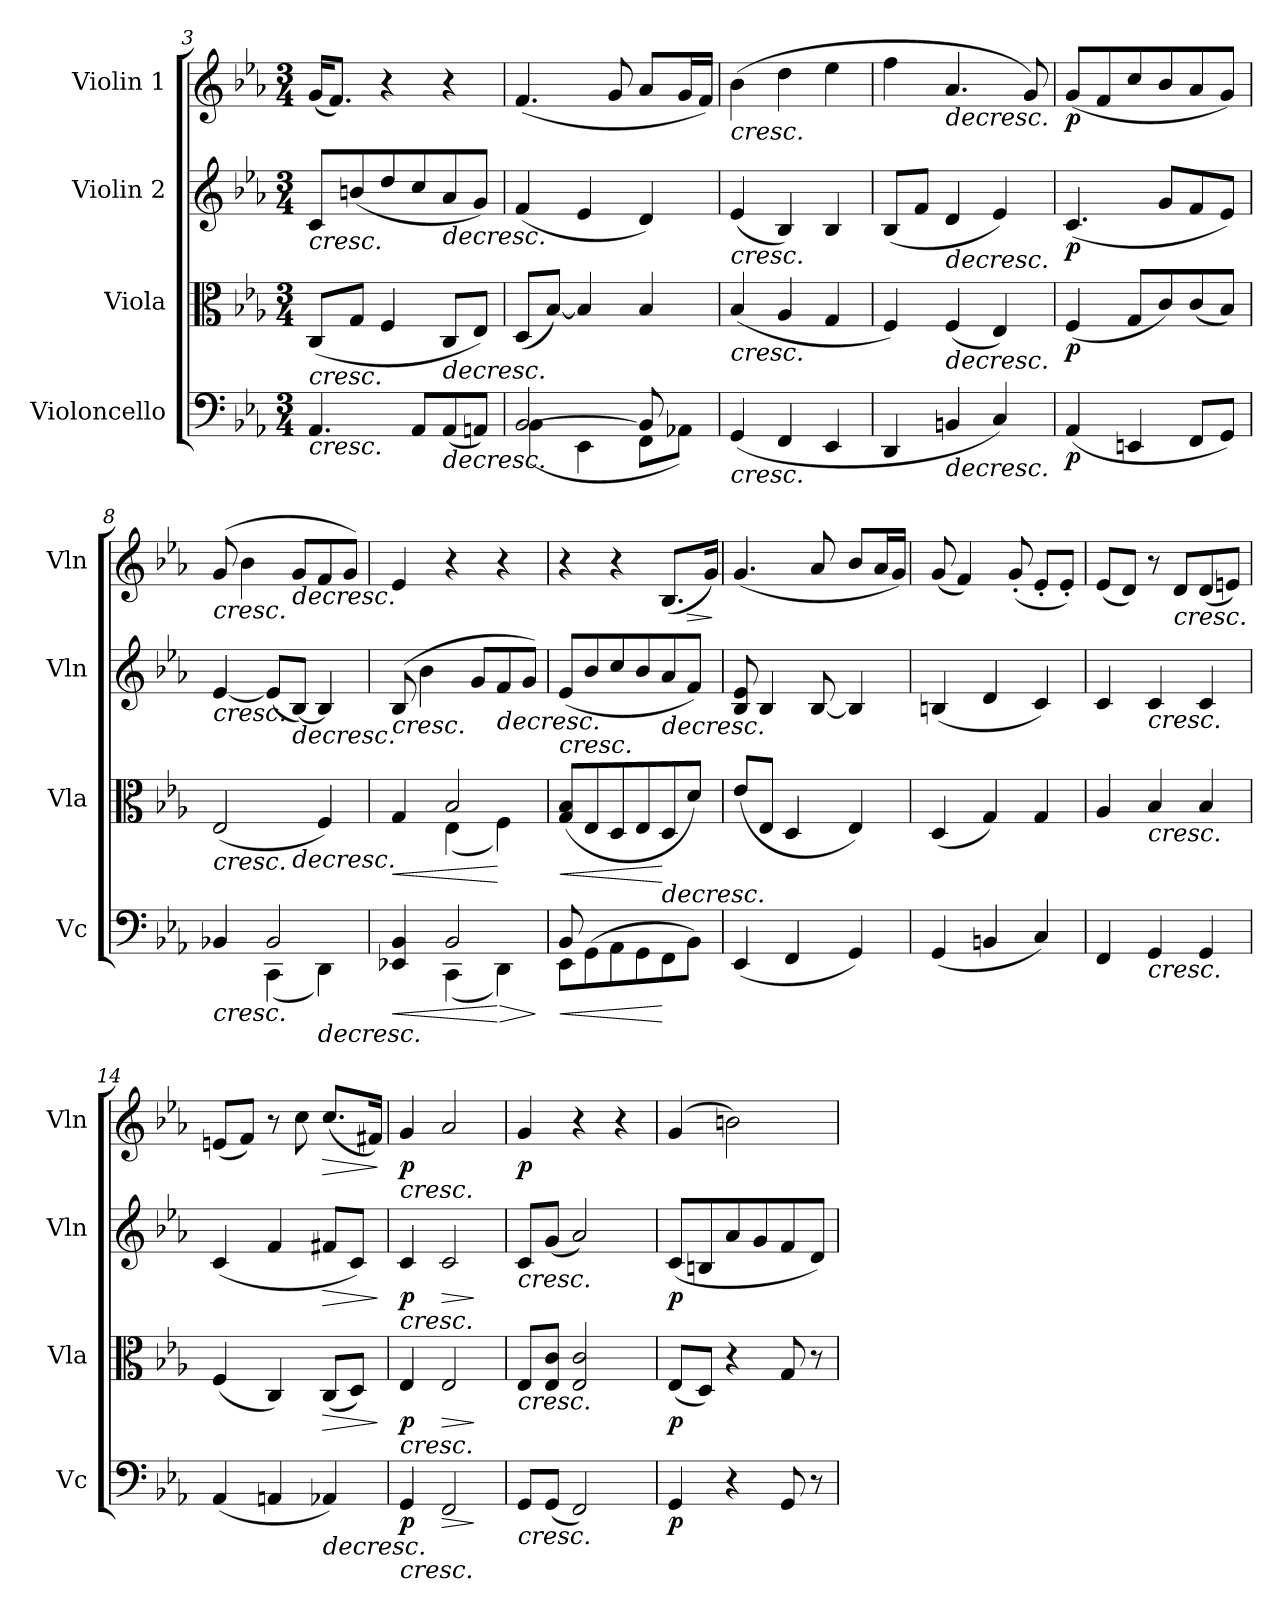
**kern	**dynam	**kern	**dynam	**kern	**dynam	**kern	**dynam
*part4	*part4	*part3	*part3	*part2	*part2	*part1	*part1
*staff4	*staff4	*staff3	*staff3	*staff2	*staff2	*staff1	*staff1
*I"Violoncello	*	*I"Viola	*	*I"Violin 2	*	*I"Violin 1	*
*I'Vc	*	*I'Vla	*	*I'Vln	*	*I'Vln	*
*clefF4	*	*clefC3	*	*clefG2	*	*clefG2	*
*k[b-e-a-]	*	*k[b-e-a-]	*	*k[b-e-a-]	*	*k[b-e-a-]	*
*M3/4	*	*M3/4	*	*M3/4	*	*M3/4	*
=3	=3	=3	=3	=3	=3	=3	=3
!	!LO:HP:b	!	!LO:HP:b	!	!LO:HP:b	!	!
4.AA-/	<	(8C/L	<	8c/L	<	(16g/KL	.
.	.	.	.	.	.	8.f/J)	.
.	.	8G/J	.	(8bn/	.	.	.
.	.	4F/	.	8dd/	.	4r	.
8AA-/L	.	.	.	8cc/	.	.	.
!	!LO:HP:b	!	!LO:HP:b	!	!LO:HP:b	!	!
(8AA-/	>	8C/L	>	8a-/	>	4r	.
8AAn/J)	.	8E-/J)	.	8g/J)	.	.	.
.	[	.	[	.	[	.	.
=4	=4	=4	=4	=4	=4	=4	=4
*^	*	*	*	*	*	*	*
[2BB-/	(4BB-\	.	(8D/L	.	(4f/	.	(4.f/	.
.	.	.	[8B-/J)	.	.	.	.	.
.	4EE-\	.	4B-/]	.	4e-/	.	.	.
.	.	.	.	.	.	.	8g/	.
8BB-/]	8FF\L	.	4B-/	.	4d/)	.	8a-/L	.
8ryy	8AA-X\J)	.	.	.	.	.	16g/L	.
.	.	.	.	.	.	.	16f/JJ)	.
*v	*v	*	*	*	*	*	*	*
=5	=5	=5	=5	=5	=5	=5	=5
!	!LO:HP:b	!	!LO:HP:b	!	!LO:HP:b	!	!LO:HP:b
(4GG/	<	(4B-/	<	(4e-/	<	(4b-\	<
4FF/	.	4A-/	.	4B-/)	.	4dd\	.
4EE-/	.	4G/	.	4B-/	.	4ee-\	.
=6	=6	=6	=6	=6	=6	=6	=6
4DD/	.	4F/)	.	(8B-/L	.	4ff\	.
.	.	.	.	8f/J	.	.	.
!	!LO:HP:n=1:b	!	!LO:HP:n=1:b	!	!LO:HP:n=1:b	!	!LO:HP:b
4BBn/	] >	(4F/	] >	4d/	] >	4.a-/	>
4C/)	.	4E-/)	.	4e-/)	.	.	.
.	.	.	.	.	.	8g/)	.
.	[	.	[	.	[	.	[
!!LO:LB:g=z
=7	=7	=7	=7	=7	=7	=7	=7
!	!LO:DY:b	!	!LO:DY:b	!	!LO:DY:b	!	!LO:DY:b
(4AA-/	p	(4F/	p	(4.c/	p	(8g/L	p
.	.	.	.	.	.	8f/	.
4EEn/	.	8G/L	.	.	.	8cc/	.
.	.	8c/)	.	8g/L	.	8b-/	.
8FF/L	.	(8c/	.	8f/	.	8a-/	.
8GG/J)	.	8B-/J)	.	8e-/J)	.	8g/J)	.
!!LO:LB:g=z
=8	=8	=8	=8	=8	=8	=8	=8
!	!LO:HP:b	!	!LO:HP:b	!	!LO:HP:b	!	!LO:HP:b
*^	*	*^	*	*	*	*	*
4BB-X/	4ryy	<	(2E-/	8ryy	<	[4e-/	<	(8g/	<
.	.	.	.	8ryy	.	.	.	4b-\	.
2BB-/	(4CC\	.	.	8ryy	.	(8e-/L]	.	.	.
!	!	!	!	!	!LO:HP:n=1:b	!	!LO:HP:n=1:b	!	!LO:HP:n=1:b
.	.	.	.	8ryy	] >	[8B-/J)	] >	8g/L	] >
!	!	!LO:HP:n=1:b	!	!	!	!	!	!	!
.	4DD\)	] >	4F/)	4ryy	.	4B-/]	.	8f/	.
.	.	.	.	.	.	.	.	8g/J)	.
*v	*v	*	*	*	*	*	*	*	*
*	*	*v	*v	*	*	*	*	*
.	.	.	.	.	[	.	[
=9	=9	=9	=9	=9	=9	=9	=9
!	!LO:HP:b	!	!LO:HP:b	!	!LO:HP:b	!	!
*^	*	*^	*	*	*	*	*
4EE-X/ 4BB-/	4ryy	<	4G/	4ryy	<	(8B-/	<	4e-/	.
.	.	.	.	.	.	4b-\	.	.	.
2BB-/	(4CC\	.	2B-/	(4E-\	.	.	.	4r	.
.	.	.	.	.	.	8g/L	.	.	.
!	!	!LO:HP:n=1:b	!	!	!	!	!LO:HP:n=1:b	!	!
.	4DD\)	[ >	.	4F\)	[	8f/	] >	4r	.
.	.	.	.	.	.	8g/J)	.	.	.
*v	*v	*	*	*	*	*	*	*	*
*	*	*v	*v	*	*	*	*	*
.	]	.	]	.	[	.	.
=10	=10	=10	=10	=10	=10	=10	=10
!	!LO:HP:b	!	!LO:HP:b	!	!LO:HP:b	!	!
*^	*	*	*	*	*	*^	*
8BB-/	8EE-\L	<	(8G/ 8B-/L	<	(8e-/L	<	4r	4ryy	.
8ryy	(>8GG\	.	8E-/	.	8b-/	.	.	.	.
2ryy	8AA-\	.	8D/	.	8cc/	.	4r	8ryy	.
.	8GG\	.	8E-/	.	8b-/	.	.	8ryy	.
!	!	!	!	!LO:HP:n=1:b	!	!LO:HP:n=1:b	!	!	!
.	8FF\	[	8D/	[ >	8a-/	] >	(8.B-/L	8ryy	.
!	!	!	!	!	!	!	!	!	!LO:HP:b
.	8BB-\J)	.	8d/J)	.	8f/J)	.	.	8ryy	>
.	.	.	.	.	.	.	16g/Jk)	.	.
*v	*v	*	*	*	*	*	*v	*v	*
.	]	.	[	.	[	.	]
=11	=11	=11	=11	=11	=11	=11	=11
(4EE-/	.	(8e-/L	.	8B-/ 8e-/	.	(4.g/	.
.	.	8E-/J	.	4B-/	.	.	.
4FF/	.	4D/	.	.	.	.	.
.	.	.	.	[8B-/	.	8a-/	.
4GG/)	.	4E-/)	.	4B-/]	.	8b-/L	.
.	.	.	.	.	.	16a-/L	.
.	.	.	.	.	.	16g/JJ)	.
=12	=12	=12	=12	=12	=12	=12	=12
(4GG/	.	(4D/	.	(4Bn/	.	(8g/	.
.	.	.	.	.	.	4f/)	.
4BBn/	.	4G/)	.	4d/	.	.	.
.	.	.	.	.	.	(8g'/	.
4C/)	.	4G/	.	4c/)	.	8e-'/L	.
.	.	.	.	.	.	8e-'/J)	.
=13	=13	=13	=13	=13	=13	=13	=13
4FF/	.	4A-/	.	4c/	.	(8e-/L	.
.	.	.	.	.	.	8d/J)	.
!	!	!	!	!LO:TX:b:i:t=cresc.	!	!	!
!	!	!LO:TX:b:i:t=cresc.	!	!	!	!	!
!LO:TX:b:i:t=cresc.	!	!	!	!	!	!	!
4GG/	.	4B-/	.	4c/	.	8r	.
!	!	!	!	!	!	!LO:TX:b:i:t=cresc.	!
.	.	.	.	.	.	8d/L	.
4GG/	.	4B-/	.	4c/	.	(8d/	.
.	.	.	.	.	.	8en/J)	.
!!LO:LB:g=z
=14	=14	=14	=14	=14	=14	=14	=14
(4AA-/	.	(4F/	.	(4c/	.	(8en/L	.
.	.	.	.	.	.	8f/J)	.
4AAn/	.	4C/)	.	4f/	.	8r	.
.	.	.	.	.	.	8cc\	.
!	!LO:HP:b	!	!LO:HP:b	!	!LO:HP:b	!	!LO:HP:b
4AA-X/)	>	(8C/L	>	8f#X/L	>	(8.cc/L	>
.	.	8D/J)	.	8c/J)	.	.	.
.	.	.	.	.	.	16f#X/Jk)	.
.	[	.	]	.	]	.	]
=15	=15	=15	=15	=15	=15	=15	=15
!	!	!	!	!	!	!LO:TX:b:i:t=cresc.	!
!	!	!	!	!LO:TX:b:i:t=cresc.	!	!	!
!	!	!LO:TX:b:i:t=cresc.	!	!	!	!	!
!LO:TX:b:i:t=cresc.	!	!	!	!	!	!	!
!	!LO:DY:b	!	!LO:DY:b	!	!LO:DY:b	!	!LO:DY:b
4GG/	p	4E-/	p	4c/	p	4g/	p
!	!LO:HP:b	!	!LO:HP:b	!	!LO:HP:b	!	!
2FF/	>	2E-/	>	2c/	>	2a-/	.
.	]	.	]	.	]	.	]
!!LO:PB:g=z
=16	=16	=16	=16	=16	=16	=16	=16
!	!	!	!	!LO:TX:b:i:t=cresc.	!	!	!
!	!	!LO:TX:b:i:t=cresc.	!	!	!	!	!
!LO:TX:b:i:t=cresc.	!	!	!	!	!	!	!
!	!	!	!	!	!	!	!LO:DY:b
8GG/L	.	8E-/L	.	8c/L	.	4g/	p
(8GG/J	.	8E-/ 8c/J	.	(8g/J	.	.	.
2FF/)	.	2E-/ 2c/	.	2a-/)	.	4r	.
.	.	.	.	.	.	4r	.
.	]	.	]	.	]	.	.
=17	=17	=17	=17	=17	=17	=17	=17
!	!LO:DY:b	!	!LO:DY:b	!	!LO:DY:b	!	!
4GG/	p	(8E-/L	p	(8c/L	p	(4g/	.
.	.	8D/J)	.	8Bn/	.	.	.
4r	.	4r	.	8a-/	.	2bn\)	.
.	.	.	.	8g/	.	.	.
8GG/	.	8G/	.	8f/	.	.	.
8r	.	8r	.	8d/J)	.	.	.
=	=	=	=	=	=	=	=
*-	*-	*-	*-	*-	*-	*-	*-
